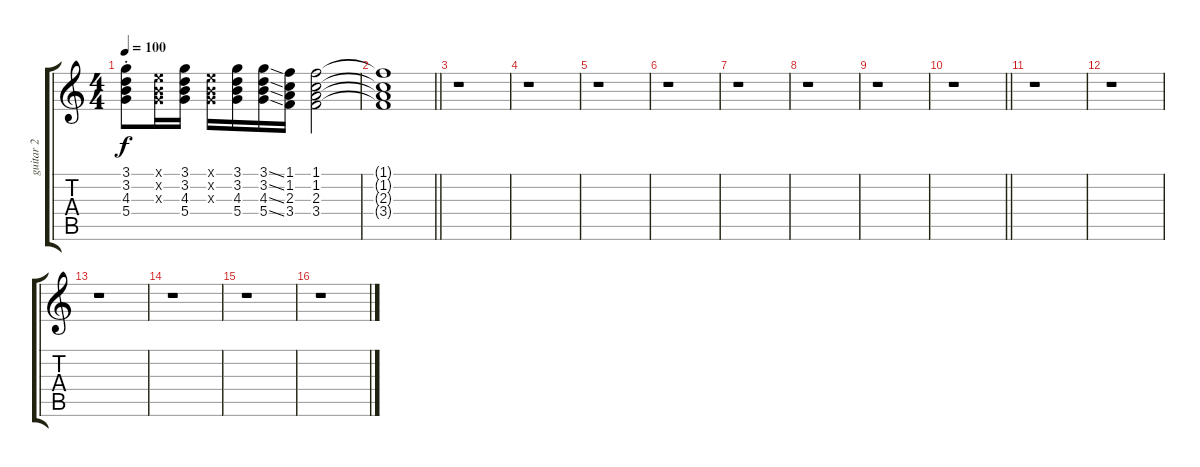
\track ("guitar 2" "guitar 2") {instrument electricguitarjazz}
\staff {score tabs}
\tuning (E4 B3 G3 D3 A2 E2) {hide}
\ts (4 4)
\tempo 100
\clef g2
\ks c
(3.1{st} 3.2{st} 4.3{st} 5.4{st}).8{dy f} (0.1{x} 0.2{x} 0.3{x}).16 (3.1 3.2 4.3 5.4).16 (0.1{x} 0.2{x} 0.3{x}).16 (3.1 3.2 4.3 5.4).16 (3.1{ss} 3.2{ss} 4.3{ss} 5.4{ss}).16 (1.1 1.2 2.3 3.4).16 (1.1 1.2 2.3 3.4).2 |
\barLineRight lightlight
(1.1{t} 1.2{t} 2.3{t} 3.4{t}).1 |
r.1 |
r.1 |
r.1 |
r.1 |
r.1 |
r.1 |
r.1 |
\barLineRight lightlight
r.1 |
r.1 |
r.1 |
r.1 |
r.1 |
r.1 |
r.1
